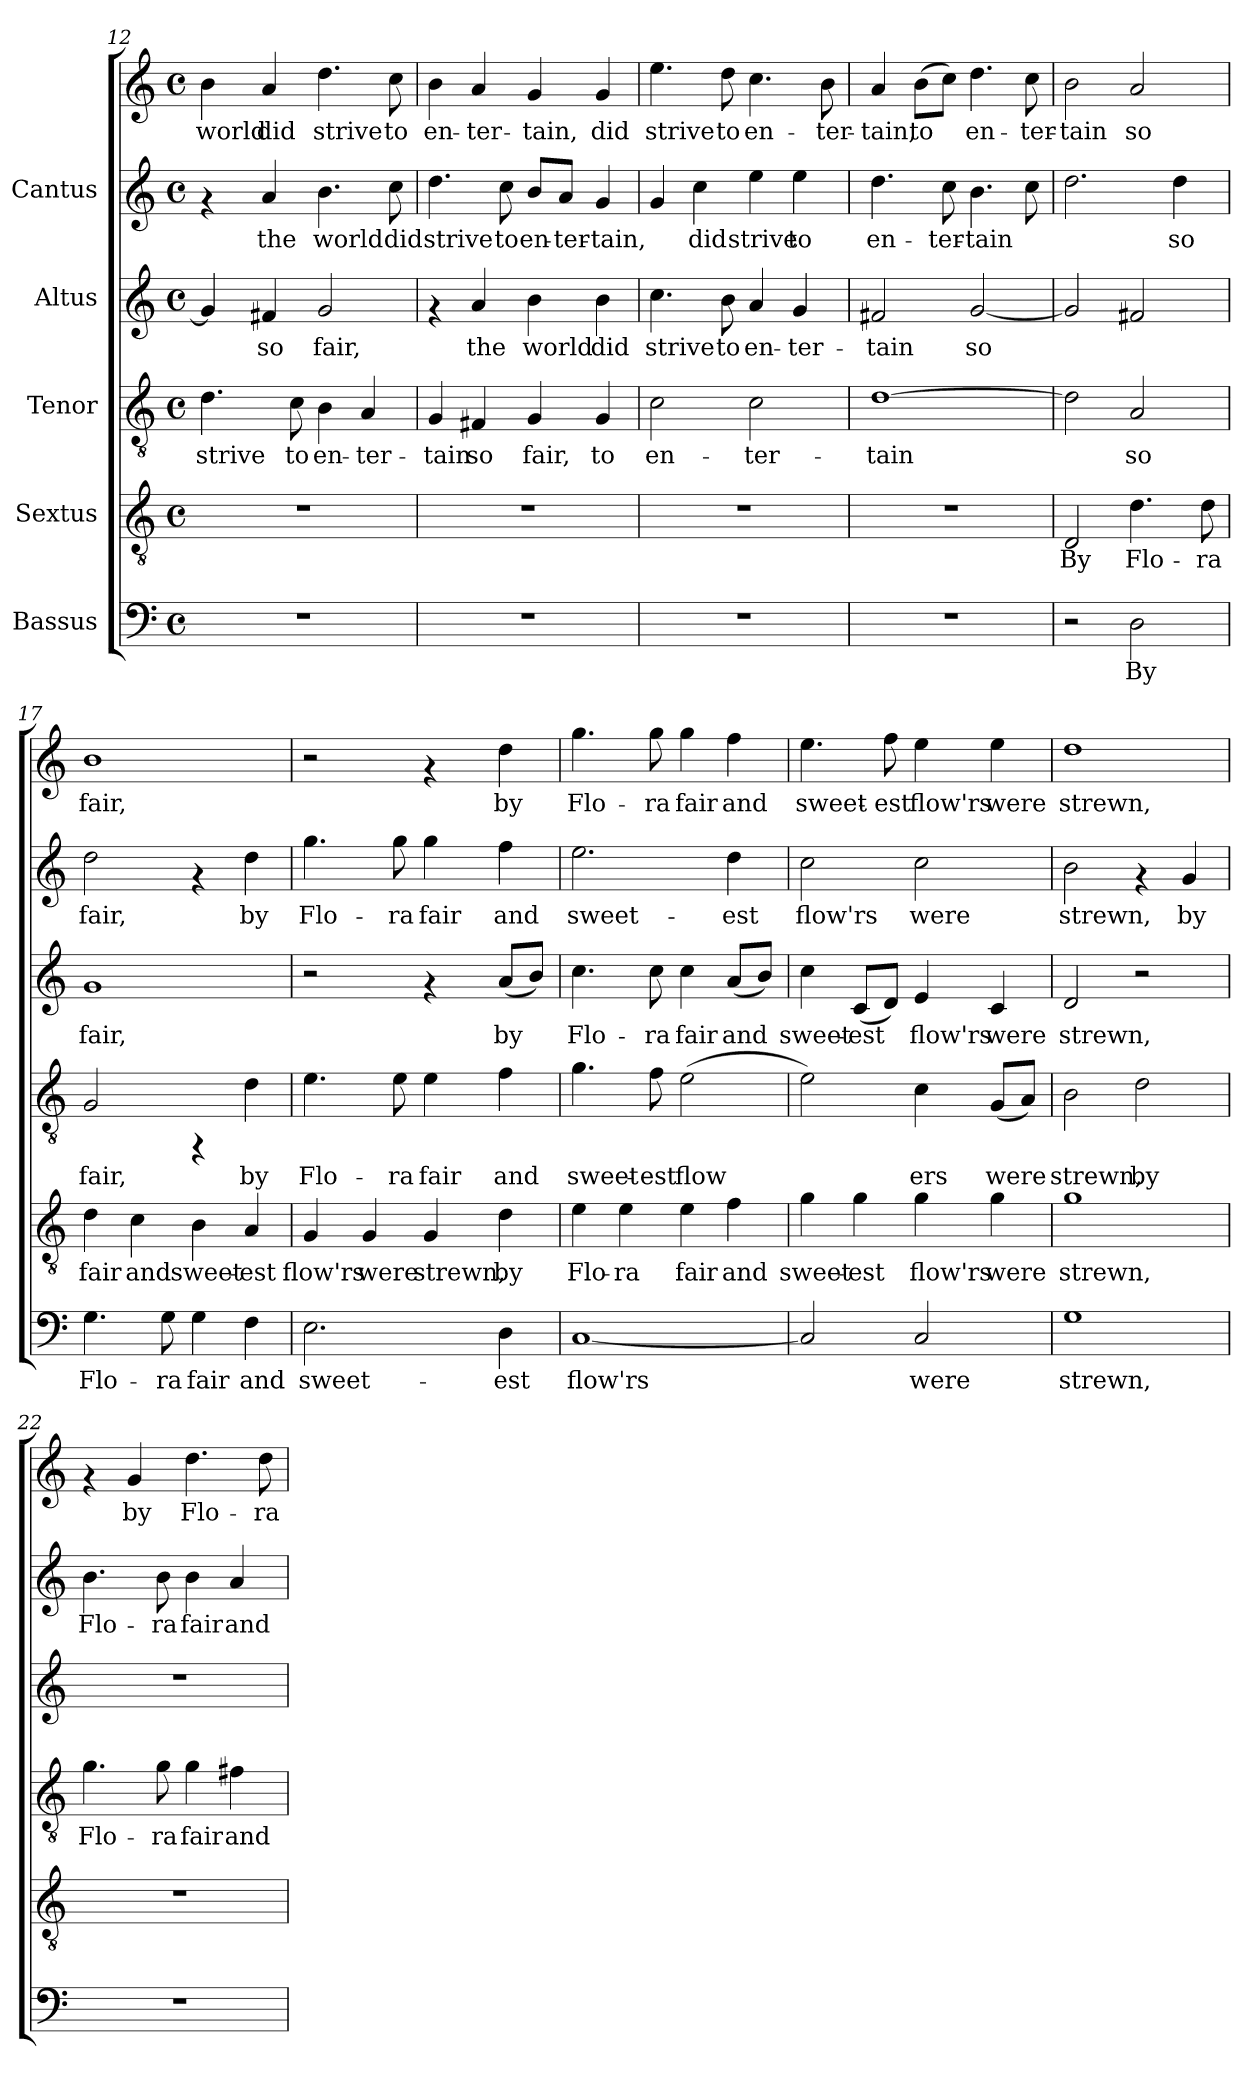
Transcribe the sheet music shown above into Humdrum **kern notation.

**kern	**text	**kern	**text	**kern	**text	**kern	**text	**kern	**text	**kern	**text
*part5	*part5	*part4	*part4	*part3	*part3	*part2	*part2	*part1	*part1	*part1	*part1
*staff6	*staff6	*staff5	*staff5	*staff4	*staff4	*staff3	*staff3	*staff2	*staff2	*staff1	*staff1
*I"Bassus	*	*I"Sextus	*	*I"Tenor	*	*I"Altus	*	*I"Cantus	*	*	*
*clefF4	*	*clefGv2	*	*clefGv2	*	*clefG2	*	*clefG2	*	*clefG2	*
*M4/4	*	*M4/4	*	*M4/4	*	*M4/4	*	*M4/4	*	*M4/4	*
*met(c)	*	*met(c)	*	*met(c)	*	*met(c)	*	*met(c)	*	*met(c)	*
=12	=12	=12	=12	=12	=12	=12	=12	=12	=12	=12	=12
!	!	!	!	!	!LO:LY:b:cj	!	!LO:LY:b:cj	!	!	!	!LO:LY:b:cj
1r	.	1r	.	4.d\	strive	4g/]	.	4rf	.	4b\	world
!	!	!	!	!	!	!	!LO:LY:b:cj	!	!LO:LY:b:cj	!	!LO:LY:b:cj
.	.	.	.	.	.	4f#X/	so	4a/	the	4a/	did
!	!	!	!	!	!LO:LY:b:cj	!	!	!	!	!	!
.	.	.	.	8c\	to	.	.	.	.	.	.
!	!	!	!	!	!LO:LY:b:cj	!	!LO:LY:b:cj	!	!LO:LY:b:cj	!	!LO:LY:b:cj
.	.	.	.	4B\	en-	2g/	fair,	4.b\	world	4.dd\	strive
!	!	!	!	!	!LO:LY:b:cj	!	!	!	!	!	!
.	.	.	.	4A/	-ter-	.	.	.	.	.	.
!	!	!	!	!	!	!	!	!	!LO:LY:b:cj	!	!LO:LY:b:cj
.	.	.	.	.	.	.	.	8cc\	did	8cc\	to
!!LO:PB:g=z
=13	=13	=13	=13	=13	=13	=13	=13	=13	=13	=13	=13
!	!	!	!	!	!LO:LY:b:cj	!	!	!	!LO:LY:b:cj	!	!LO:LY:b:cj
1r	.	1r	.	4G/	-tain	4rf	.	4.dd\	strive	4b\	en-
!	!	!	!	!	!LO:LY:b:cj	!	!LO:LY:b:cj	!	!	!	!LO:LY:b:cj
.	.	.	.	4F#X/	so	4a/	the	.	.	4a/	-ter-
!	!	!	!	!	!	!	!	!	!LO:LY:b:cj	!	!
.	.	.	.	.	.	.	.	8cc\	to	.	.
!	!	!	!	!	!LO:LY:b:cj	!	!LO:LY:b:cj	!	!LO:LY:b:cj	!	!LO:LY:b:cj
.	.	.	.	4G/	fair,	4b\	world	8b/L	en-	4g/	-tain,
!	!	!	!	!	!	!	!	!	!LO:LY:b:cj	!	!
.	.	.	.	.	.	.	.	8a/J	-ter-	.	.
!	!	!	!	!	!LO:LY:b:cj	!	!LO:LY:b:cj	!	!LO:LY:b:cj	!	!LO:LY:b:cj
.	.	.	.	4G/	to	4b\	did	4g/	-tain,	4g/	did
=14	=14	=14	=14	=14	=14	=14	=14	=14	=14	=14	=14
!	!	!	!	!	!LO:LY:b:cj	!	!LO:LY:b:cj	!	!LO:LY:b:cj	!	!LO:LY:b:cj
1r	.	1r	.	2c\	en-	4.cc\	strive	4g/	-	4.ee\	strive
!	!	!	!	!	!	!	!	!	!LO:LY:b:cj	!	!
.	.	.	.	.	.	.	.	4cc\	did	.	.
!	!	!	!	!	!	!	!LO:LY:b:cj	!	!	!	!LO:LY:b:cj
.	.	.	.	.	.	8b\	to	.	.	8dd\	to
!	!	!	!	!	!LO:LY:b:cj	!	!LO:LY:b:cj	!	!LO:LY:b:cj	!	!LO:LY:b:cj
.	.	.	.	2c\	-ter-	4a/	en-	4ee\	strive	4.cc\	en-
!	!	!	!	!	!	!	!LO:LY:b:cj	!	!LO:LY:b:cj	!	!
.	.	.	.	.	.	4g/	-ter-	4ee\	to	.	.
!	!	!	!	!	!	!	!	!	!	!	!LO:LY:b:cj
.	.	.	.	.	.	.	.	.	.	8b\	-ter-
=15	=15	=15	=15	=15	=15	=15	=15	=15	=15	=15	=15
!	!	!	!	!	!LO:LY:b:cj	!	!LO:LY:b:cj	!	!LO:LY:b:cj	!	!LO:LY:b:cj
1r	.	1r	.	[>1d	-tain	2f#X/	-tain	4.dd\	-en-	4a/	tain,
!	!	!	!	!	!	!	!	!	!	!	!LO:LY:b:cj
.	.	.	.	.	.	.	.	.	.	(>8b\L	to
!	!	!	!	!	!	!	!	!	!LO:LY:b:cj	!	!LO:LY:b:cj
.	.	.	.	.	.	.	.	8cc\	-ter-	8cc\J)	.
!	!	!	!	!	!	!	!LO:LY:b:cj	!	!LO:LY:b:cj	!	!LO:LY:b:cj
.	.	.	.	.	.	[<2g/	so	4.b\	-tain	4.dd\	en-
!	!	!	!	!	!	!	!	!	!LO:LY:b:cj	!	!LO:LY:b:cj
.	.	.	.	.	.	.	.	8cc\	.	8cc\	-ter-
=16	=16	=16	=16	=16	=16	=16	=16	=16	=16	=16	=16
!	!	!	!LO:LY:b:cj	!	!LO:LY:b:cj	!	!	!	!LO:LY:b:cj	!	!LO:LY:b:cj
2r	.	2D/	By	2d\]	.	2g/]	.	2.dd\	.	2b\	tain
!	!LO:LY:b:cj	!	!LO:LY:b:cj	!	!LO:LY:b:cj	!	!	!	!	!	!LO:LY:b:cj
2D\	By	4.d\	Flo-	2A/	so	2f#X/	.	.	.	2a/	so
!	!	!	!	!	!	!	!	!	!LO:LY:b:cj	!	!
.	.	.	.	.	.	.	.	4dd\	so	.	.
!	!	!	!LO:LY:b:cj	!	!	!	!	!	!	!	!
.	.	8d\	-ra	.	.	.	.	.	.	.	.
!!LO:LB:g=z
=17	=17	=17	=17	=17	=17	=17	=17	=17	=17	=17	=17
!	!LO:LY:b:cj	!	!LO:LY:b:cj	!	!LO:LY:b:cj	!	!LO:LY:b:cj	!	!LO:LY:b:cj	!	!LO:LY:b:cj
4.G\	Flo-	4d\	fair	2G/	fair,	1g	fair,	2dd\	fair,	1b	fair,
!	!	!	!LO:LY:b:cj	!	!	!	!	!	!	!	!
.	.	4c\	and	.	.	.	.	.	.	.	.
!	!LO:LY:b:cj	!	!	!	!	!	!	!	!	!	!
8G\	-ra	.	.	.	.	.	.	.	.	.	.
!	!LO:LY:b:cj	!	!LO:LY:b:cj	!	!	!	!	!	!	!	!
4G\	fair	4B\	sweet-	4rFF	.	.	.	4rf	.	.	.
!	!LO:LY:b:cj	!	!LO:LY:b:cj	!	!LO:LY:b:cj	!	!	!	!LO:LY:b:cj	!	!
4F\	and	4A/	-est	4d\	by	.	.	4dd\	by	.	.
=18	=18	=18	=18	=18	=18	=18	=18	=18	=18	=18	=18
!	!LO:LY:b:cj	!	!LO:LY:b:cj	!	!LO:LY:b:cj	!	!	!	!LO:LY:b:cj	!	!
2.E\	sweet-	4G/	flow'rs	4.e\	Flo-	2r	.	4.gg\	Flo-	2r	.
!	!	!	!LO:LY:b:cj	!	!	!	!	!	!	!	!
.	.	4G/	were	.	.	.	.	.	.	.	.
!	!	!	!	!	!LO:LY:b:cj	!	!	!	!LO:LY:b:cj	!	!
.	.	.	.	8e\	-ra	.	.	8gg\	-ra	.	.
!	!	!	!LO:LY:b:cj	!	!LO:LY:b:cj	!	!	!	!LO:LY:b:cj	!	!
.	.	4G/	strewn,	4e\	fair	4rf	.	4gg\	fair	4rf	.
!	!LO:LY:b:cj	!	!LO:LY:b:cj	!	!LO:LY:b:cj	!	!LO:LY:b:cj	!	!LO:LY:b:cj	!	!LO:LY:b:cj
4D\	-est	4d\	by	4f\	and	(<8a/L	by	4ff\	and	4dd\	by
!	!	!	!	!	!	!	!LO:LY:b:cj	!	!	!	!
.	.	.	.	.	.	8b/J)	.	.	.	.	.
=19	=19	=19	=19	=19	=19	=19	=19	=19	=19	=19	=19
!	!LO:LY:b:cj	!	!LO:LY:b:cj	!	!LO:LY:b:cj	!	!LO:LY:b:cj	!	!LO:LY:b:cj	!	!LO:LY:b:cj
[<1C	flow'rs	4e\	Flo-	4.g\	sweet-	4.cc\	Flo-	2.ee\	sweet-	4.gg\	Flo-
!	!	!	!LO:LY:b:cj	!	!	!	!	!	!	!	!
.	.	4e\	-ra	.	.	.	.	.	.	.	.
!	!	!	!	!	!LO:LY:b:cj	!	!LO:LY:b:cj	!	!	!	!LO:LY:b:cj
.	.	.	.	8f\	-est	8cc\	-ra	.	.	8gg\	-ra
!	!	!	!LO:LY:b:cj	!	!LO:LY:b:cj	!	!LO:LY:b:cj	!	!	!	!LO:LY:b:cj
.	.	4e\	fair	(>2e\	flow-	4cc\	fair	.	.	4gg\	fair
!	!	!	!LO:LY:b:cj	!	!	!	!LO:LY:b:cj	!	!LO:LY:b:cj	!	!LO:LY:b:cj
.	.	4f\	and	.	.	(<8a/L	and	4dd\	-est	4ff\	and
!	!	!	!	!	!	!	!LO:LY:b:cj	!	!	!	!
.	.	.	.	.	.	8b/J)	.	.	.	.	.
=20	=20	=20	=20	=20	=20	=20	=20	=20	=20	=20	=20
!	!LO:LY:b:cj	!	!LO:LY:b:cj	!	!LO:LY:b:cj	!	!LO:LY:b:cj	!	!LO:LY:b:cj	!	!LO:LY:b:cj
2C/]	.	4g\	sweet-	2e\)	-	4cc\	sweet-	2cc\	flow'rs	4.ee\	sweet-
!	!	!	!LO:LY:b:cj	!	!	!	!LO:LY:b:cj	!	!	!	!
.	.	4g\	-est	.	.	(<8c/L	-est	.	.	.	.
!	!	!	!	!	!	!	!LO:LY:b:cj	!	!	!	!LO:LY:b:cj
.	.	.	.	.	.	8d/J)	.	.	.	8ff\	-est
!	!LO:LY:b:cj	!	!LO:LY:b:cj	!	!LO:LY:b:cj	!	!LO:LY:b:cj	!	!LO:LY:b:cj	!	!LO:LY:b:cj
2C/	were	4g\	flow'rs	4c\	ers	4e/	flow'rs	2cc\	were	4ee\	flow'rs
!	!	!	!LO:LY:b:cj	!	!LO:LY:b:cj	!	!LO:LY:b:cj	!	!	!	!LO:LY:b:cj
.	.	4g\	were	(<8G/L	were	4c/	were	.	.	4ee\	were
!	!	!	!	!	!LO:LY:b:cj	!	!	!	!	!	!
.	.	.	.	8A/J)	.	.	.	.	.	.	.
!!LO:PB:g=z
=21	=21	=21	=21	=21	=21	=21	=21	=21	=21	=21	=21
!	!LO:LY:b:cj	!	!LO:LY:b:cj	!	!LO:LY:b:cj	!	!LO:LY:b:cj	!	!LO:LY:b:cj	!	!LO:LY:b:cj
1G	strewn,	1g	strewn,	2B\	strewn,	2d/	strewn,	2b\	strewn,	1dd	strewn,
!	!	!	!	!	!LO:LY:b:cj	!	!	!	!	!	!
.	.	.	.	2d\	by	2r	.	4rf	.	.	.
!	!	!	!	!	!	!	!	!	!LO:LY:b:cj	!	!
.	.	.	.	.	.	.	.	4g/	by	.	.
=22	=22	=22	=22	=22	=22	=22	=22	=22	=22	=22	=22
!	!	!	!	!	!LO:LY:b:cj	!	!	!	!LO:LY:b:cj	!	!
1r	.	1r	.	4.g\	Flo-	1r	.	4.b\	Flo-	4rf	.
!	!	!	!	!	!	!	!	!	!	!	!LO:LY:b:cj
.	.	.	.	.	.	.	.	.	.	4g/	by
!	!	!	!	!	!LO:LY:b:cj	!	!	!	!LO:LY:b:cj	!	!
.	.	.	.	8g\	-ra	.	.	8b\	-ra	.	.
!	!	!	!	!	!LO:LY:b:cj	!	!	!	!LO:LY:b:cj	!	!LO:LY:b:cj
.	.	.	.	4g\	fair	.	.	4b\	fair	4.dd\	Flo-
!	!	!	!	!	!LO:LY:b:cj	!	!	!	!LO:LY:b:cj	!	!
.	.	.	.	4f#X\	and	.	.	4a/	and	.	.
!	!	!	!	!	!	!	!	!	!	!	!LO:LY:b:cj
.	.	.	.	.	.	.	.	.	.	8dd\	-ra
=	=	=	=	=	=	=	=	=	=	=	=
*-	*-	*-	*-	*-	*-	*-	*-	*-	*-	*-	*-
